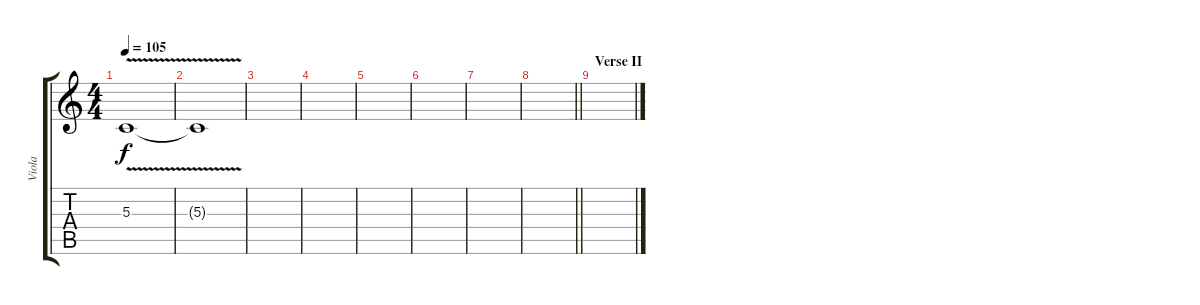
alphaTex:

\track ("Viola" "Viola") {instrument viola}
\staff {score tabs}
\tuning (E4 B3 G3 D3 A2 E2) {hide}
\ts (4 4)
\tempo 105
\clef g2
\ks c
5.3{v}.1{dy f volume 3} |
5.3{t}.1 |
|
|
|
|
|
\barLineRight lightlight
|
\section ("" "Verse II")
